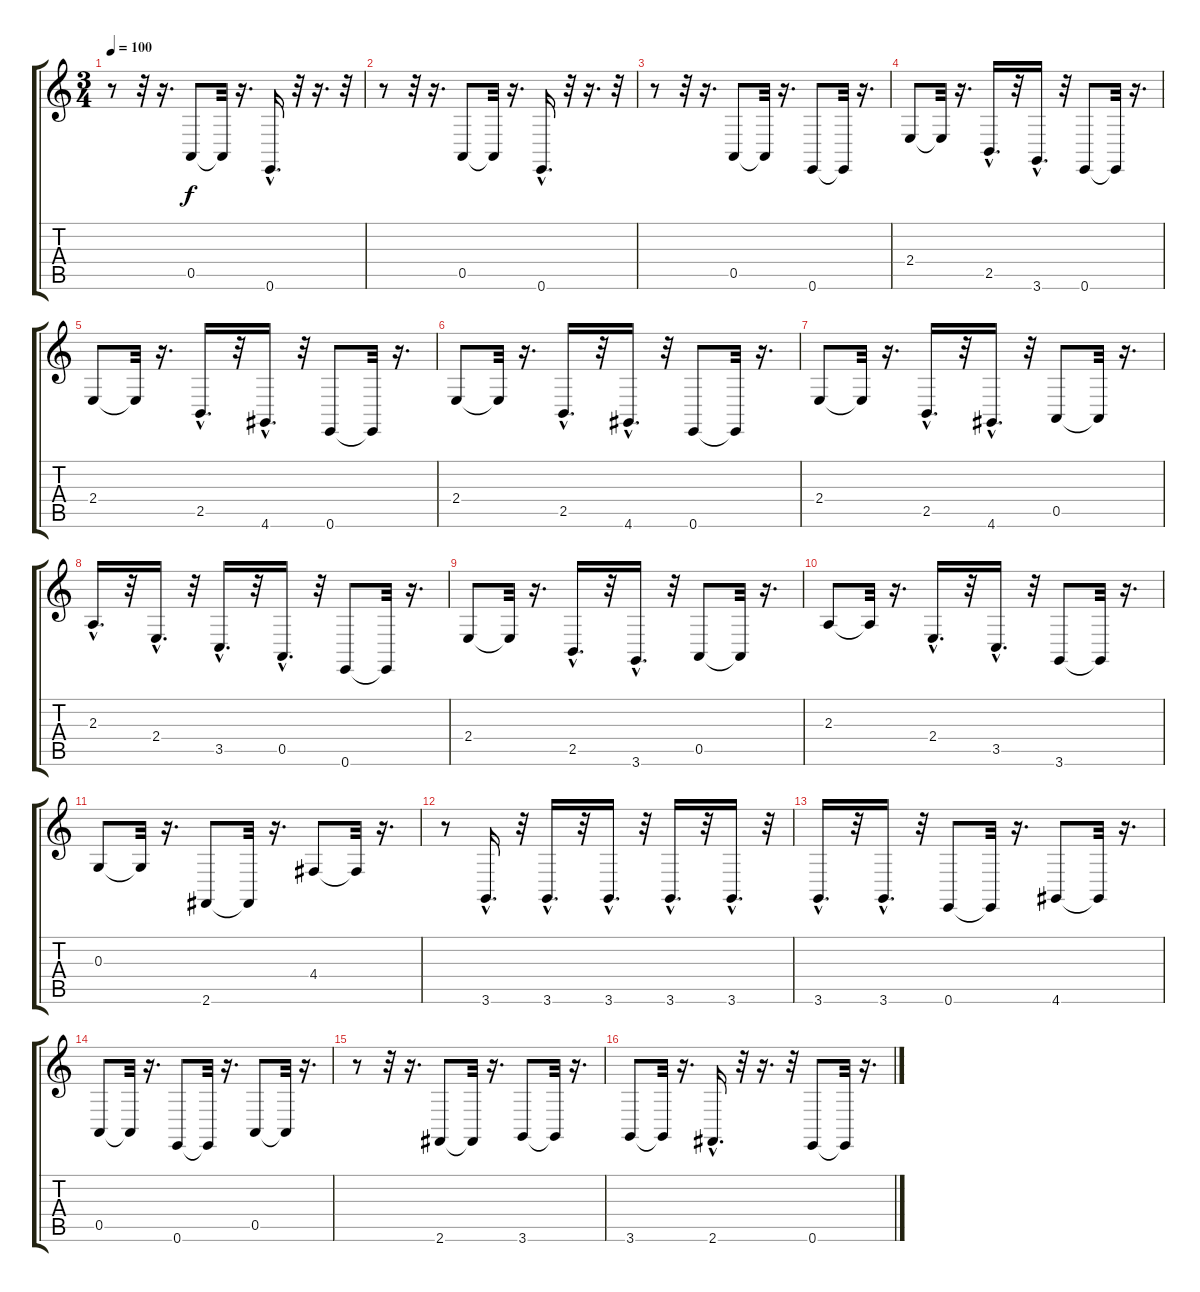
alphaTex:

\track "" {instrument acousticgrandpiano}
\staff {score tabs}
\tuning (E4 B3 G3 D3 A2 E2) {hide}
\ts (3 4)
\tempo 100
\clef g2
\ks c
r.8{dy f} r.32 r.16{d} 0.5.8 0.5{t}.32 r.16{d} 0.6{hac}.16{d} r.32 r.16{d} r.32 |
r.8 r.32 r.16{d} 0.5.8 0.5{t}.32 r.16{d} 0.6{hac}.16{d} r.32 r.16{d} r.32 |
r.8 r.32 r.16{d} 0.5.8 0.5{t}.32 r.16{d} 0.6.8 0.6{t}.32 r.16{d} |
2.4.8 2.4{t}.32 r.16{d} 2.5{hac}.16{d} r.32 3.6{hac}.16{d} r.32 0.6.8 0.6{t}.32 r.16{d} |
2.4.8 2.4{t}.32 r.16{d} 2.5{hac}.16{d} r.32 4.6{hac}.16{d} r.32 0.6.8 0.6{t}.32 r.16{d} |
2.4.8 2.4{t}.32 r.16{d} 2.5{hac}.16{d} r.32 4.6{hac}.16{d} r.32 0.6.8 0.6{t}.32 r.16{d} |
2.4.8 2.4{t}.32 r.16{d} 2.5{hac}.16{d} r.32 4.6{hac}.16{d} r.32 0.5.8 0.5{t}.32 r.16{d} |
2.3{hac}.16{d} r.32 2.4{hac}.16{d} r.32 3.5{hac}.16{d} r.32 0.5{hac}.16{d} r.32 0.6.8 0.6{t}.32 r.16{d} |
2.4.8 2.4{t}.32 r.16{d} 2.5{hac}.16{d} r.32 3.6{hac}.16{d} r.32 0.5.8 0.5{t}.32 r.16{d} |
2.3.8 2.3{t}.32 r.16{d} 2.4{hac}.16{d} r.32 3.5{hac}.16{d} r.32 3.6.8 3.6{t}.32 r.16{d} |
0.3.8 0.3{t}.32 r.16{d} 2.6.8 2.6{t}.32 r.16{d} 4.4.8 4.4{t}.32 r.16{d} |
r.8 3.6{hac}.16{d} r.32 3.6{hac}.16{d} r.32 3.6{hac}.16{d} r.32 3.6{hac}.16{d} r.32 3.6{hac}.16{d} r.32 |
3.6{hac}.16{d} r.32 3.6{hac}.16{d} r.32 0.6.8 0.6{t}.32 r.16{d} 4.6.8 4.6{t}.32 r.16{d} |
0.5.8 0.5{t}.32 r.16{d} 0.6.8 0.6{t}.32 r.16{d} 0.5.8 0.5{t}.32 r.16{d} |
r.8 r.32 r.16{d} 2.6.8 2.6{t}.32 r.16{d} 3.6.8 3.6{t}.32 r.16{d} |
3.6.8 3.6{t}.32 r.16{d} 2.6{hac}.16{d} r.32 r.16{d} r.32 0.6.8 0.6{t}.32 r.16{d}
